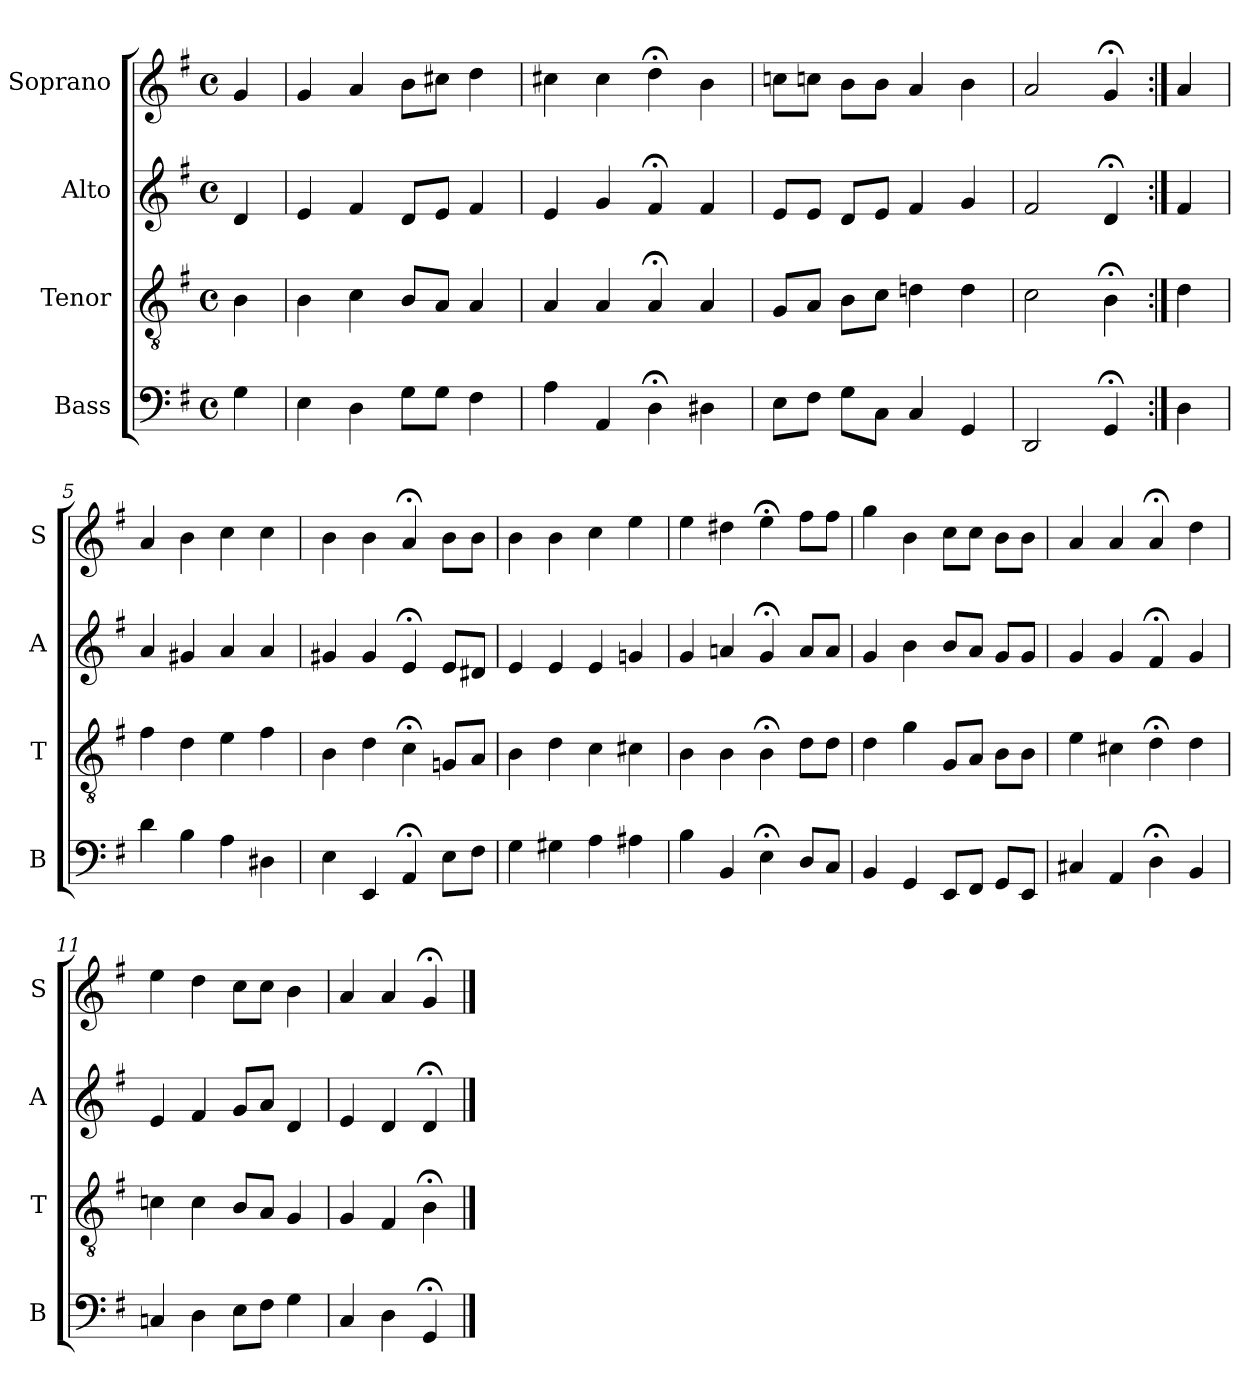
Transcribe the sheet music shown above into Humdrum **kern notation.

**kern	**kern	**kern	**kern
*part4	*part3	*part2	*part1
*staff4	*staff3	*staff2	*staff1
*I"Bass	*I"Tenor	*I"Alto	*I"Soprano
*I'B	*I'T	*I'A	*I'S
*clefF4	*clefGv2	*clefG2	*clefG2
*k[f#]	*k[f#]	*k[f#]	*k[f#]
*G:	*G:	*G:	*G:
*M4/4	*M4/4	*M4/4	*M4/4
*met(c)	*met(c)	*met(c)	*met(c)
*MM100	*MM100	*MM100	*MM100
=	=	=	=
4G	4B	4d	4g
=1	=1	=1	=1
4E	4B	4e	4g
4D	4c	4f#	4a
8GL	8BL	8dL	8bL
8GJ	8AJ	8eJ	8cc#XJ
4F#	4A	4f#	4dd
=2	=2	=2	=2
4A	4A	4e	4cc#X
4AA	4A	4g	4cc#
4D;<	4A;<	4f#;<	4dd;<
4D#X	4A	4f#	4b
=3	=3	=3	=3
8EL	8GL	8eL	8ccnL
8F#J	8AJ	8eJ	8ccnJ
8GL	8BL	8dL	8bL
8CJ	8cJ	8eJ	8bJ
4C	4dn	4f#	4a
4GG	4d	4g	4b
=4	=4	=4	=4
2DD	2c	2f#	2a
4GG;<	4B;<	4d;<	4g;<
=:|!	=:|!	=:|!	=:|!
4D	4d	4f#	4a
=5	=5	=5	=5
4d	4f#	4a	4a
4B	4d	4g#X	4b
4A	4e	4a	4cc
4D#X	4f#	4a	4cc
=6	=6	=6	=6
4E	4B	4g#X	4b
4EE	4d	4g#	4b
4AA;<	4c;<	4e;<	4a;<
8EL	8GnL	8eL	8bL
8F#J	8AJ	8d#XJ	8bJ
=7	=7	=7	=7
4G	4B	4e	4b
4G#X	4d	4e	4b
4A	4c	4e	4cc
4A#X	4c#X	4gn	4ee
=8	=8	=8	=8
4B	4B	4g	4ee
4BB	4B	4an	4dd#X
4E;<	4B;<	4g;<	4ee;<
8DL	8dL	8aL	8ff#L
8CJ	8dJ	8aJ	8ff#J
=9	=9	=9	=9
4BB	4d	4g	4gg
4GG	4g	4b	4b
8EEL	8GL	8bL	8ccL
8FF#J	8AJ	8aJ	8ccJ
8GGL	8BL	8gL	8bL
8EEJ	8BJ	8gJ	8bJ
=10	=10	=10	=10
4C#X	4e	4g	4a
4AA	4c#X	4g	4a
4D;<	4d;<	4f#;<	4a;<
4BB	4d	4g	4dd
=11	=11	=11	=11
4Cn	4cn	4e	4ee
4D	4c	4f#	4dd
8EL	8BL	8gL	8ccL
8F#J	8AJ	8aJ	8ccJ
4G	4G	4d	4b
=12	=12	=12	=12
4C	4G	4e	4a
4D	4F#	4d	4a
4GG;<	4B;<	4d;<	4g;<
==	==	==	==
*-	*-	*-	*-
